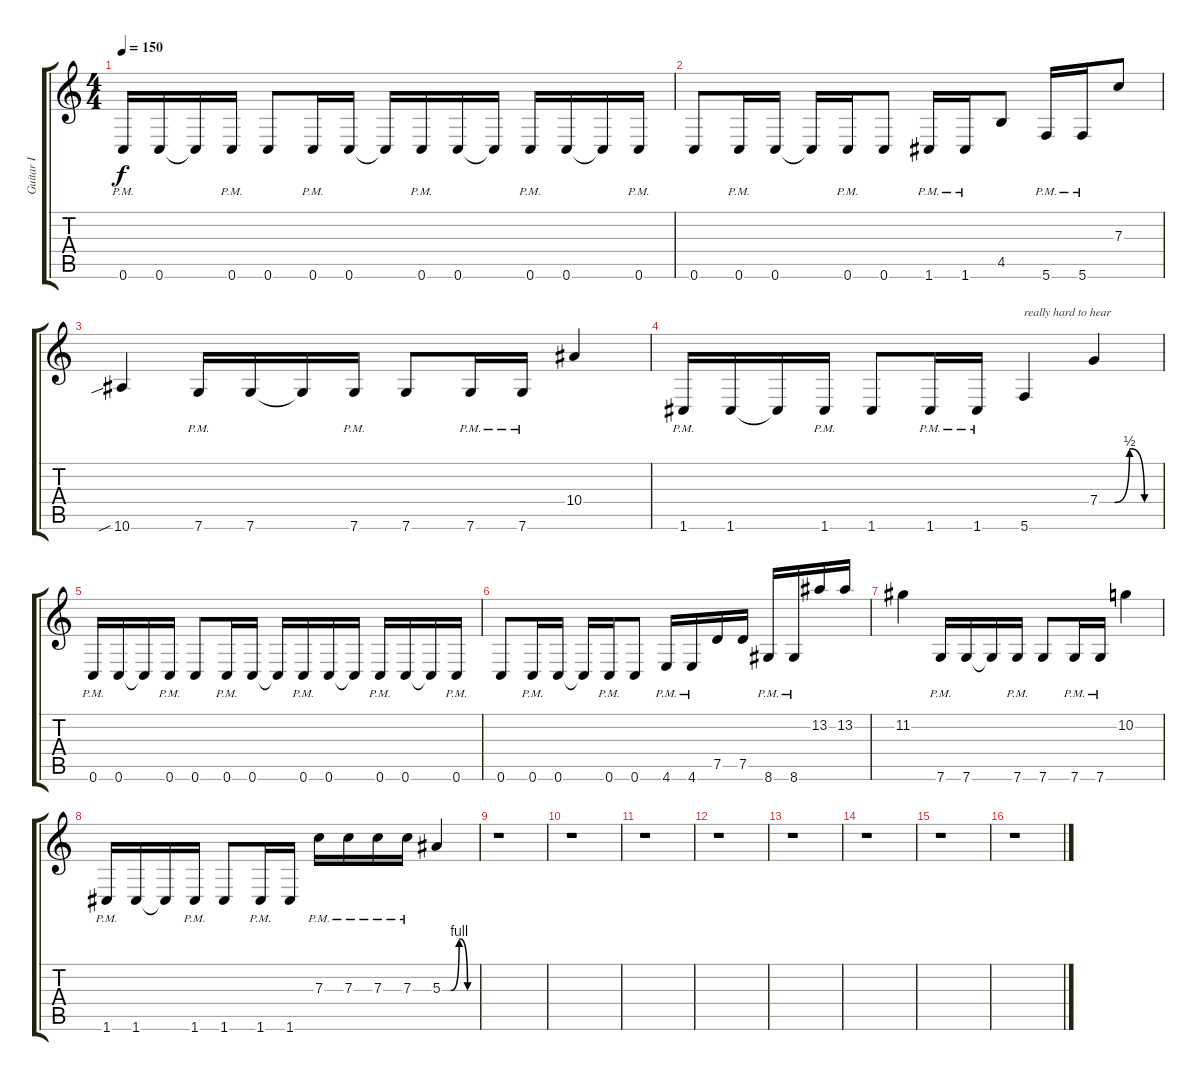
\track ("Guitar I" "Guitar I") {instrument distortionguitar}
\staff {score tabs}
\tuning (D4 A3 F3 C3 G2 C2) {hide}
\ts (4 4)
\tempo 150
\clef g2
\ks c
0.6{pm}.16{dy f} 0.6.16 0.6{t}.16 0.6{pm}.16 0.6.8 0.6{pm}.16 0.6.16 0.6{t}.16 0.6{pm}.16 0.6.16 0.6{t}.16 0.6{pm}.16 0.6.16 0.6{t}.16 0.6{pm}.16 |
0.6.8 0.6{pm}.16 0.6.16 0.6{t}.16 0.6{pm}.16 0.6.8 1.6{pm}.16 1.6{pm}.16 4.5.8 5.6{pm}.16 5.6{pm}.16 7.3.8 |
10.6{sib}.4 7.6{pm}.16 7.6.16 7.6{t}.16 7.6{pm}.16 7.6.8 7.6{pm}.16 7.6{pm}.16 10.4.4 |
1.6{pm}.16 1.6.16 1.6{t}.16 1.6{pm}.16 1.6.8 1.6{pm}.16 1.6{pm}.16 5.6.4{txt "really hard to hear"} 7.4{be (custom 0 0 15 0 30 2 45 0 60 0)}.4 |
0.6{pm}.16 0.6.16 0.6{t}.16 0.6{pm}.16 0.6.8 0.6{pm}.16 0.6.16 0.6{t}.16 0.6{pm}.16 0.6.16 0.6{t}.16 0.6{pm}.16 0.6.16 0.6{t}.16 0.6{pm}.16 |
0.6.8 0.6{pm}.16 0.6.16 0.6{t}.16 0.6{pm}.16 0.6.8 4.6{pm}.16 4.6{pm}.16 7.5.16 7.5.16 8.6{pm}.16 8.6{pm}.16 13.2.16 13.2.16 |
11.2.4 7.6{pm}.16 7.6.16 7.6{t}.16 7.6{pm}.16 7.6.8 7.6{pm}.16 7.6{pm}.16 10.2.4 |
1.6{pm}.16 1.6.16 1.6{t}.16 1.6{pm}.16 1.6.8 1.6{pm}.16 1.6.16 7.3{pm}.16 7.3{pm}.16 7.3{pm}.16 7.3{pm}.16 5.3{be (custom 0 0 15 0 30 4 45 0 60 0)}.4 |
r.1 |
r.1 |
r.1 |
r.1 |
r.1 |
r.1 |
r.1 |
r.1
